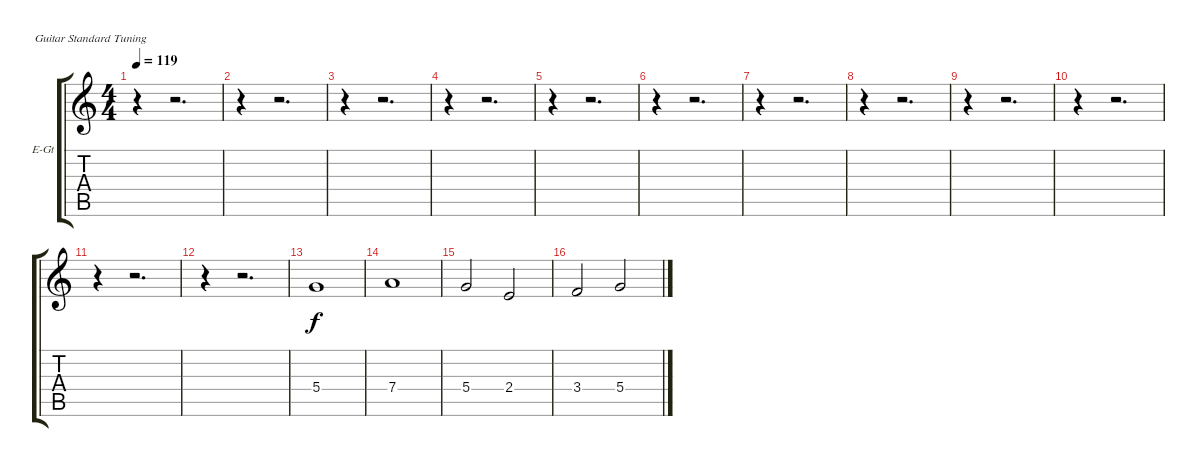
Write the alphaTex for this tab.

\defaultSystemsLayout 4
\bracketExtendMode groupsimilarinstruments
\firstSystemTrackNameOrientation horizontal
\otherSystemsTrackNameOrientation horizontal
\track ("Electric Guitar" "E-Gt") {instrument electricguitarclean}
\staff {score tabs}
\tuning (E4 B3 G3 D3 A2 E2)
\ts (4 4)
\tempo 119
\clef g2
\ks c
r.4{dy f instrument electricguitarclean} r.2{d} |
r.4 r.2{d} |
r.4 r.2{d} |
r.4 r.2{d} |
r.4 r.2{d} |
r.4 r.2{d} |
r.4 r.2{d} |
r.4 r.2{d} |
r.4 r.2{d} |
r.4 r.2{d} |
r.4 r.2{d} |
r.4 r.2{d} |
5.4.1 |
7.4.1 |
5.4.2 2.4.2 |
3.4.2 5.4.2
